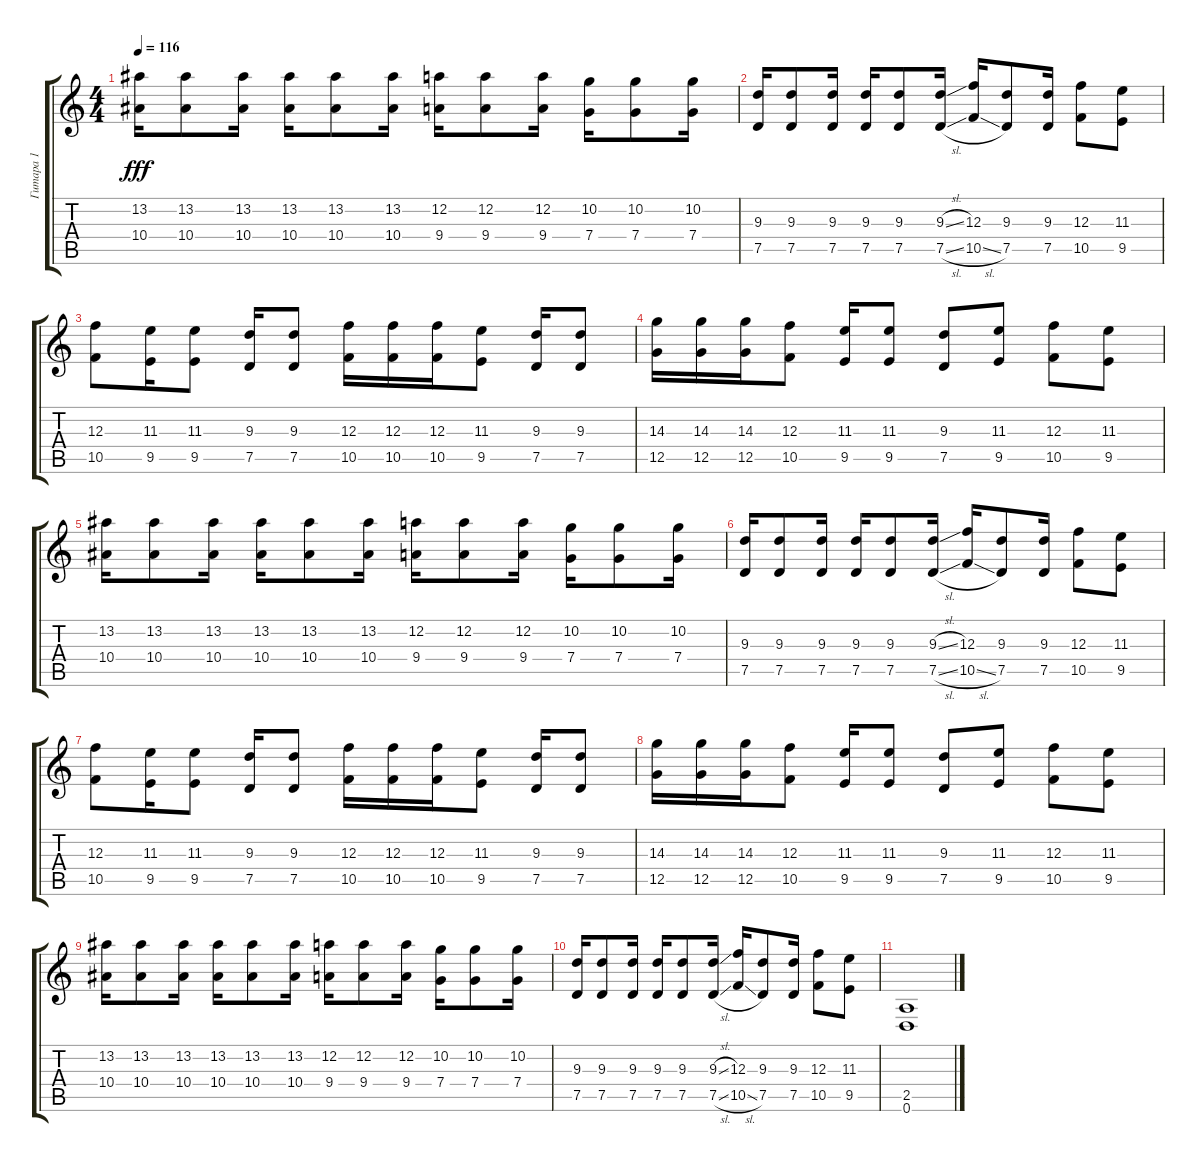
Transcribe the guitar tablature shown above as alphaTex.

\track ("Гитара 1" "Гитара 1") {instrument distortionguitar}
\staff {score tabs}
\tuning (D4 A3 F3 C3 G2 D2) {hide}
\ts (4 4)
\tempo 116
\clef g2
\ks c
(13.2 10.4).16{dy fff} (13.2 10.4).8 (13.2 10.4).16 (13.2 10.4).16 (13.2 10.4).8 (13.2 10.4).16 (12.2 9.4).16 (12.2 9.4).8 (12.2 9.4).16 (10.2 7.4).16 (10.2 7.4).8 (10.2 7.4).16 |
(9.3 7.5).16 (9.3 7.5).8 (9.3 7.5).16 (9.3 7.5).16 (9.3 7.5).8 (9.3{sl} 7.5{sl}).16 (12.3 10.5{sl}).16 (9.3 7.5).8 (9.3 7.5).16 (12.3 10.5).8 (11.3 9.5).8 |
(12.3 10.5).8 (11.3 9.5).16 (11.3 9.5).8 (9.3 7.5).16 (9.3 7.5).8 (12.3 10.5).16 (12.3 10.5).16 (12.3 10.5).16 (11.3 9.5).8 (9.3 7.5).16 (9.3 7.5).8 |
(14.3 12.5).16 (14.3 12.5).16 (14.3 12.5).16 (12.3 10.5).8 (11.3 9.5).16 (11.3 9.5).8 (9.3 7.5).8 (11.3 9.5).8 (12.3 10.5).8 (11.3 9.5).8 |
(13.2 10.4).16 (13.2 10.4).8 (13.2 10.4).16 (13.2 10.4).16 (13.2 10.4).8 (13.2 10.4).16 (12.2 9.4).16 (12.2 9.4).8 (12.2 9.4).16 (10.2 7.4).16 (10.2 7.4).8 (10.2 7.4).16 |
(9.3 7.5).16 (9.3 7.5).8 (9.3 7.5).16 (9.3 7.5).16 (9.3 7.5).8 (9.3{sl} 7.5{sl}).16 (12.3 10.5{sl}).16 (9.3 7.5).8 (9.3 7.5).16 (12.3 10.5).8 (11.3 9.5).8 |
(12.3 10.5).8 (11.3 9.5).16 (11.3 9.5).8 (9.3 7.5).16 (9.3 7.5).8 (12.3 10.5).16 (12.3 10.5).16 (12.3 10.5).16 (11.3 9.5).8 (9.3 7.5).16 (9.3 7.5).8 |
(14.3 12.5).16 (14.3 12.5).16 (14.3 12.5).16 (12.3 10.5).8 (11.3 9.5).16 (11.3 9.5).8 (9.3 7.5).8 (11.3 9.5).8 (12.3 10.5).8 (11.3 9.5).8 |
(13.2 10.4).16 (13.2 10.4).8 (13.2 10.4).16 (13.2 10.4).16 (13.2 10.4).8 (13.2 10.4).16 (12.2 9.4).16 (12.2 9.4).8 (12.2 9.4).16 (10.2 7.4).16 (10.2 7.4).8 (10.2 7.4).16 |
(9.3 7.5).16 (9.3 7.5).8 (9.3 7.5).16 (9.3 7.5).16 (9.3 7.5).8 (9.3{sl} 7.5{sl}).16 (12.3 10.5{sl}).16 (9.3 7.5).8 (9.3 7.5).16 (12.3 10.5).8 (11.3 9.5).8 |
(2.5 0.6).1
